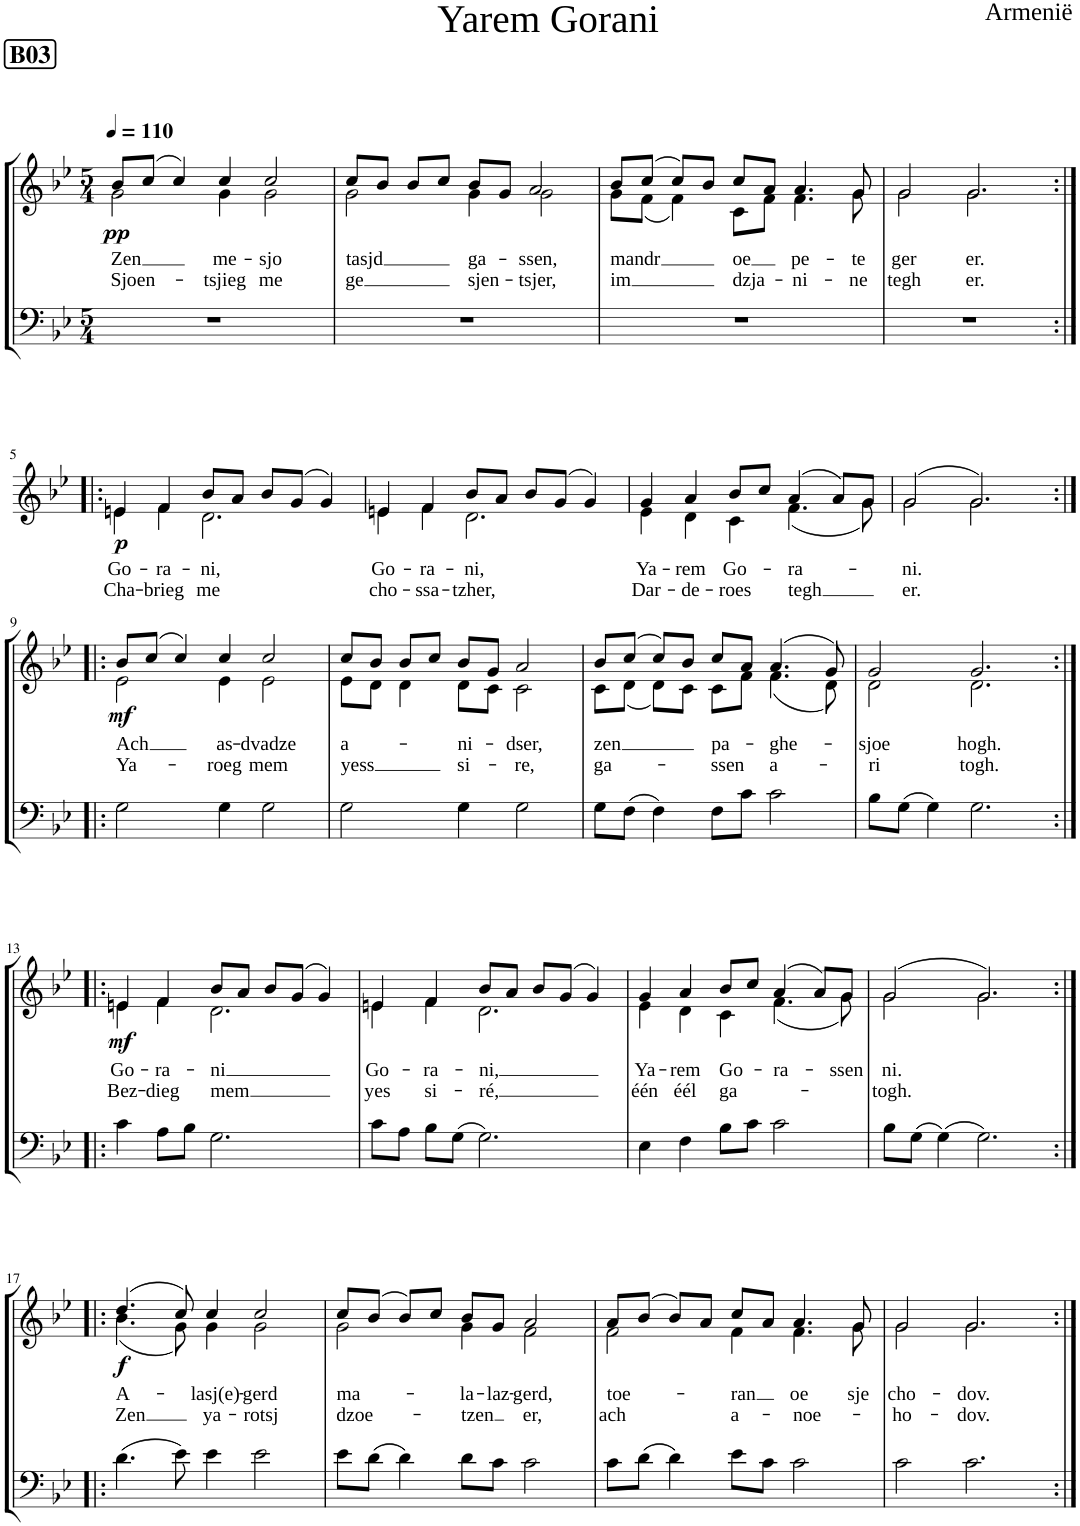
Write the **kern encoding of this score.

**kern	**kern	**text	**text	**dynam
*part2	*part1	*part1	*part1	*part1
*staff2	*staff1	*staff1	*staff1	*staff1
*I"BASS	*I"SOPRANO Alto/Tenor	*	*	*
*clefF4	*clefG2	*	*	*
*k[b-e-]	*k[b-e-]	*	*	*
*g:	*g:	*	*	*
*M5/4	*M5/4	*	*	*
*MM110	*MM110	*	*	*
!!LO:REH:place=s1:a:B:cj:fs=14:t=B03
=1	=1	=1	=1	=1
!	!	!LO:LY:b	!LO:LY:b	!LO:DY:b
*	*^	*	*	*
4%5r	8b-/L	2g\	Zen	Sjoen-	pp
.	(8cc/J	.	.	.	.
.	4cc/)	.	.	.	.
!	!	!	!LO:LY:b	!LO:LY:b	!
.	4cc/	4g\	me-	-tsjieg	.
!	!	!	!LO:LY:b	!LO:LY:b	!
.	2cc/	2g\	-sjo	me	.
=2	=2	=2	=2	=2	=2
!	!	!	!LO:LY:b	!LO:LY:b	!
4%5r	8cc/L	2g\	tasjd	ge	.
.	8b-/J	.	.	.	.
.	8b-/L	.	.	.	.
.	8cc/J	.	.	.	.
!	!	!	!LO:LY:b	!LO:LY:b	!
.	8b-/L	4g\	ga-	sjen-	.
.	8g/J	.	.	.	.
!	!	!	!LO:LY:b	!LO:LY:b	!
.	2a/	2g\	-ssen,	-tsjer,	.
=3	=3	=3	=3	=3	=3
!	!	!	!LO:LY:b	!LO:LY:b	!
4%5r	8b-/L	8g\L	mandr	im	.
.	(8cc/J	(8f\J	.	.	.
.	8cc/L)	4f\)	.	.	.
.	8b-/J	.	.	.	.
!	!	!	!LO:LY:b	!LO:LY:b	!
.	8cc/L	8c\L	oe	dzja-	.
.	8a/J	8f\J	.	.	.
!	!	!	!LO:LY:b	!LO:LY:b	!
.	4.a/	4.f\	pe-	-ni-	.
!	!	!	!LO:LY:b	!LO:LY:b	!
.	8g/	8g\	-te	-ne	.
=4	=4	=4	=4	=4	=4
!	!	!	!LO:LY:b	!LO:LY:b	!
4%5r	2g/	2g\	ger	tegh	.
!	!	!	!LO:LY:b	!LO:LY:b	!
.	2.g/	2.g\	er.	er.	.
!!LO:LB:g=z	!!
=5:|!|:	=5:|!|:	=5:|!|:	=5:|!|:	=5:|!|:	=5:|!|:
!	!	!	!LO:LY:b	!LO:LY:b	!LO:DY:b
4%5r	4en/	4e\	Go-	Cha-	p
!	!	!	!LO:LY:b	!LO:LY:b	!
.	4f/	4f\	-ra-	-brieg	.
!	!	!	!LO:LY:b	!LO:LY:b	!
.	8b-/L	2.d\	-ni,	me	.
.	8a/J	.	.	.	.
.	8b-/L	.	.	.	.
.	(8g/J	.	.	.	.
.	4g/)	.	.	.	.
=6	=6	=6	=6	=6	=6
!	!	!	!LO:LY:b	!LO:LY:b	!
4%5r	4en/	4e\	Go-	cho-	.
!	!	!	!LO:LY:b	!LO:LY:b	!
.	4f/	4f\	-ra-	-ssa-	.
!	!	!	!LO:LY:b	!LO:LY:b	!
.	8b-/L	2.d\	-ni,	-tzher,	.
.	8a/J	.	.	.	.
.	8b-/L	.	.	.	.
.	(8g/J	.	.	.	.
.	4g/)	.	.	.	.
=7	=7	=7	=7	=7	=7
!	!	!	!LO:LY:b	!LO:LY:b	!
4%5r	4g/	4e-\	Ya-	Dar-	.
!	!	!	!LO:LY:b	!LO:LY:b	!
.	4a/	4d\	-rem	-de-	.
!	!	!	!LO:LY:b	!LO:LY:b	!
.	8b-/L	4c\	Go-	-roes	.
.	8cc/J	.	.	.	.
!	!	!	!LO:LY:b	!LO:LY:b	!
.	(4a/	(4.f\	-ra-	tegh	.
.	8a/L)	.	.	.	.
.	8g/J	8g\)	.	.	.
=8	=8	=8	=8	=8	=8
!	!	!	!LO:LY:b	!LO:LY:b	!
4%5r	(2g/	2g\	-ni.	er.	.
.	2.g/)	2.g\	.	.	.
!!LO:LB:g=z	!!
=9:|!|:	=9:|!|:	=9:|!|:	=9:|!|:	=9:|!|:	=9:|!|:
!	!	!	!LO:LY:b	!LO:LY:b	!LO:DY:b
2G\	8b-/L	2e-\	Ach	Ya-	mf
.	(8cc/J	.	.	.	.
.	4cc/)	.	.	.	.
!	!	!	!LO:LY:b	!LO:LY:b	!
4G\	4cc/	4e-\	as-	-roeg	.
!	!	!	!LO:LY:b	!LO:LY:b	!
2G\	2cc/	2e-\	-dvadze	mem	.
=10	=10	=10	=10	=10	=10
!	!	!	!LO:LY:b	!LO:LY:b	!
2G\	8cc/L	8e-\L	a-	yess	.
.	8b-/J	8d\J	.	.	.
.	8b-/L	4d\	.	.	.
.	8cc/J	.	.	.	.
!	!	!	!LO:LY:b	!LO:LY:b	!
4G\	8b-/L	8d\L	-ni-	si-	.
.	8g/J	8c\J	.	.	.
!	!	!	!LO:LY:b	!LO:LY:b	!
2G\	2a/	2c\	-dser,	-re,	.
=11	=11	=11	=11	=11	=11
!	!	!	!LO:LY:b	!LO:LY:b	!
8G\L	8b-/L	8c\L	zen	ga-	.
(8F\J	(8cc/J	(8d\J	.	.	.
4F\)	8cc/L)	8d\L)	.	.	.
.	8b-/J	8c\J	.	.	.
!	!	!	!LO:LY:b	!LO:LY:b	!
8F\L	8cc/L	8c\L	pa-	-ssen	.
8c\J	8a/J	8f\J	.	.	.
!	!	!	!LO:LY:b	!LO:LY:b	!
2c\	(4.a/	(4.f\	-ghe-	a-	.
.	8g/)	8d\)	.	.	.
=12	=12	=12	=12	=12	=12
!	!	!	!LO:LY:b	!LO:LY:b	!
8B-\L	2g/	2d\	-sjoe	-ri	.
(8G\J	.	.	.	.	.
4G\)	.	.	.	.	.
!	!	!	!LO:LY:b	!LO:LY:b	!
2.G\	2.g/	2.d\	hogh.	togh.	.
!!LO:LB:g=z	!!
=13:|!|:	=13:|!|:	=13:|!|:	=13:|!|:	=13:|!|:	=13:|!|:
!	!	!	!LO:LY:b	!LO:LY:b	!LO:DY:b
4c\	4en/	4e\	Go-	Bez-	mf
!	!	!	!LO:LY:b	!LO:LY:b	!
8A\L	4f/	4f\	-ra-	-dieg	.
8B-\J	.	.	.	.	.
!	!	!	!LO:LY:b	!LO:LY:b	!
2.G\	8b-/L	2.d\	-ni	mem	.
.	8a/J	.	.	.	.
.	8b-/L	.	.	.	.
.	(8g/J	.	.	.	.
.	4g/)	.	.	.	.
=14	=14	=14	=14	=14	=14
!	!	!	!LO:LY:b	!LO:LY:b	!
8c\L	4en/	4e\	Go-	yes	.
8A\J	.	.	.	.	.
!	!	!	!LO:LY:b	!LO:LY:b	!
8B-\L	4f/	4f\	-ra-	si-	.
(8G\J	.	.	.	.	.
!	!	!	!LO:LY:b	!LO:LY:b	!
2.G\)	8b-/L	2.d\	-ni,	-ré,	.
.	8a/J	.	.	.	.
.	8b-/L	.	.	.	.
.	(8g/J	.	.	.	.
.	4g/)	.	.	.	.
=15	=15	=15	=15	=15	=15
!	!	!	!LO:LY:b	!LO:LY:b	!
4E-\	4g/	4e-\	Ya-	één	.
!	!	!	!LO:LY:b	!LO:LY:b	!
4F\	4a/	4d\	-rem	éél	.
!	!	!	!LO:LY:b	!LO:LY:b	!
8B-\L	8b-/L	4c\	Go-	ga-	.
8c\J	8cc/J	.	.	.	.
!	!	!	!LO:LY:b	!	!
2c\	(4a/	(4.f\	-ra-	.	.
.	8a/L)	.	.	.	.
!	!	!	!LO:LY:b	!	!
.	8g/J	8g\)	-ssen	.	.
=16	=16	=16	=16	=16	=16
!	!	!	!LO:LY:b	!LO:LY:b	!
8B-\L	(2g/	2g\	-ni.	togh.	.
(8G\J	.	.	.	.	.
(4G\)	.	.	.	.	.
2.G\)	2.g/)	2.g\	.	.	.
!!LO:LB:g=z	!!
=17:|!|:	=17:|!|:	=17:|!|:	=17:|!|:	=17:|!|:	=17:|!|:
!	!	!	!LO:LY:b	!LO:LY:b	!LO:DY:b
(4.d\	(4.dd/	(4.b-\	A-	Zen	f
8e-\)	8cc/)	8g\)	.	.	.
!	!	!	!LO:LY:b	!LO:LY:b	!
4e-\	4cc/	4g\	-lasj(e)-	ya-	.
!	!	!	!LO:LY:b	!LO:LY:b	!
2e-\	2cc/	2g\	-gerd	-rotsj	.
=18	=18	=18	=18	=18	=18
!	!	!	!LO:LY:b	!LO:LY:b	!
8e-\L	8cc/L	2g\	ma-	dzoe-	.
(8d\J	(8b-/J	.	.	.	.
4d\)	8b-/L)	.	.	.	.
.	8cc/J	.	.	.	.
!	!	!	!LO:LY:b	!LO:LY:b	!
8d\L	8b-/L	4g\	-la-	-tzen	.
!	!	!	!LO:LY:b	!	!
8c\J	8g/J	.	-laz-	.	.
!	!	!	!LO:LY:b	!LO:LY:b	!
2c\	2a/	2f\	-gerd,	er,	.
=19	=19	=19	=19	=19	=19
!	!	!	!LO:LY:b	!LO:LY:b	!
8c\L	8a/L	2f\	toe-	ach	.
(8d\J	(8b-/J	.	.	.	.
4d\)	8b-/L)	.	.	.	.
.	8a/J	.	.	.	.
!	!	!	!LO:LY:b	!LO:LY:b	!
8e-\L	8cc/L	4f\	-ran	a-	.
8c\J	8a/J	.	.	.	.
!	!	!	!LO:LY:b	!LO:LY:b	!
2c\	4.a/	4.f\	oe	-noe-	.
!	!	!	!LO:LY:b	!	!
.	8g/	8g\	sje	.	.
=20	=20	=20	=20	=20	=20
!	!	!	!LO:LY:b	!LO:LY:b	!
2c\	2g/	2g\	cho-	ho-	.
!	!	!	!LO:LY:b	!LO:LY:b	!
2.c\	2.g/	2.g\	-dov.	-dov.	.
*	*v	*v	*	*	*
=:|!	=:|!	=:|!	=:|!	=:|!
*-	*-	*-	*-	*-
